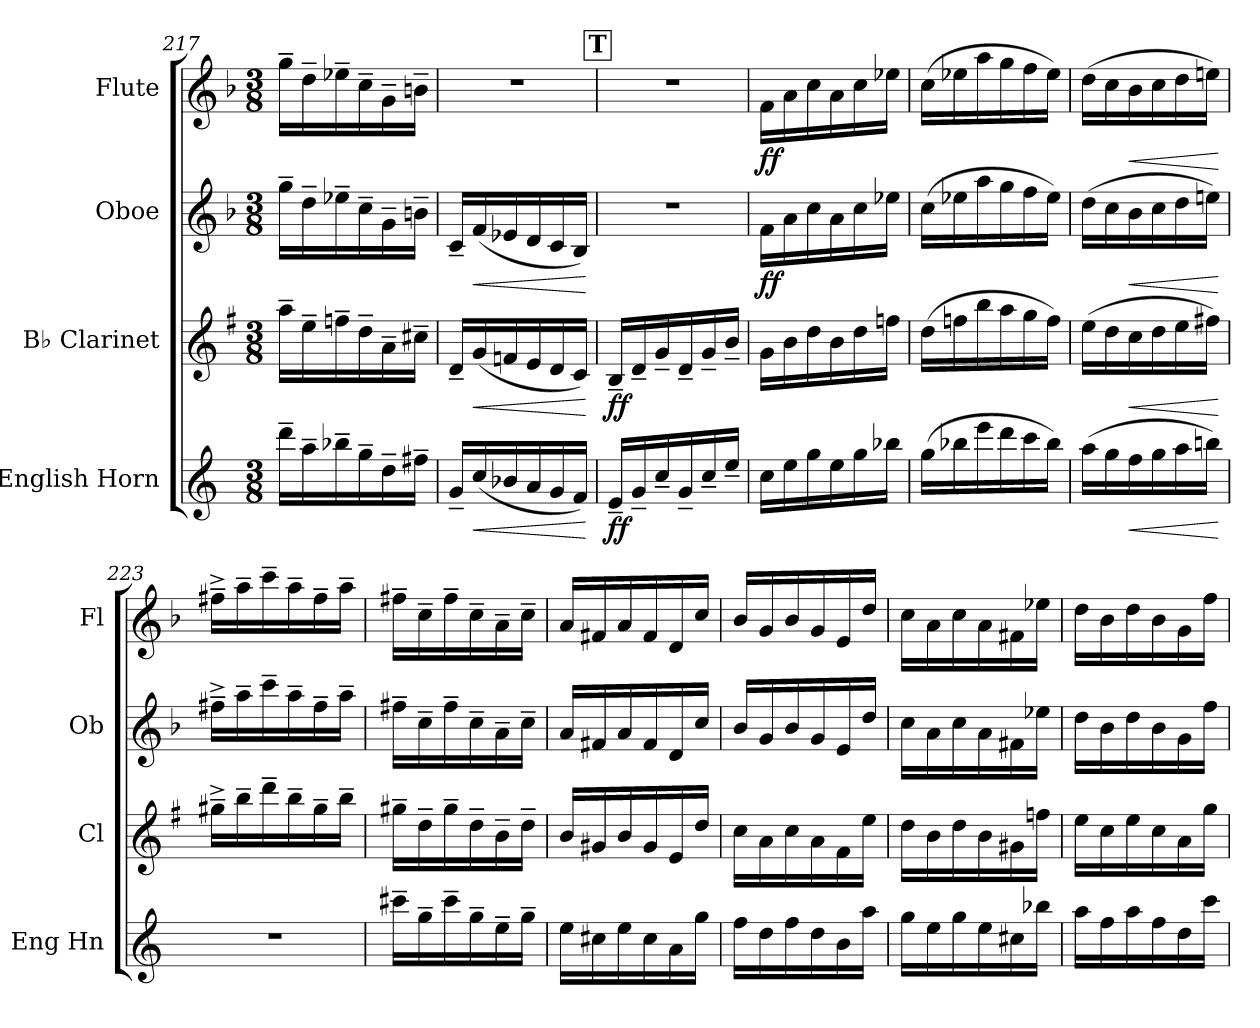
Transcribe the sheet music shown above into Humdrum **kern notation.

**kern	**dynam	**kern	**dynam	**kern	**dynam	**kern	**dynam
*part4	*part4	*part3	*part3	*part2	*part2	*part1	*part1
*staff4	*staff4	*staff3	*staff3	*staff2	*staff2	*staff1	*staff1
*I"English Horn	*	*I"B♭ Clarinet	*	*I"Oboe	*	*I"Flute	*
*I'Eng Hn	*	*I'Cl	*	*I'Ob	*	*I'Fl	*
*clefG2	*	*clefG2	*	*clefG2	*	*clefG2	*
*ITrd4c7	*	*ITrd1c2	*	*	*	*	*
*k[b-]	*	*k[b-]	*	*k[b-]	*	*k[b-]	*
*M3/8	*	*M3/8	*	*M3/8	*	*M3/8	*
=217	=217	=217	=217	=217	=217	=217	=217
16gg~\LL	.	16gg~\LL	.	16gg~\LL	.	16gg~\LL	.
16dd~\	.	16dd~\	.	16dd~\	.	16dd~\	.
16ee-X~\	.	16ee-X~\	.	16ee-X~\	.	16ee-X~\	.
16cc~\	.	16cc~\	.	16cc~\	.	16cc~\	.
16g~\	.	16g~\	.	16g~\	.	16g~\	.
16bn~\JJ	.	16bn~\JJ	.	16bn~\JJ	.	16bn~\JJ	.
=218	=218	=218	=218	=218	=218	=218	=218
16c~/LL	.	16c~/LL	.	16c~/LL	.	4.r	.
!	!LO:HP:b	!	!LO:HP:b	!	!LO:HP:b	!	!
(16f/	<	(16f/	<	(16f/	<	.	.
16e-X/	.	16e-X/	.	16e-X/	.	.	.
16d/	.	16d/	.	16d/	.	.	.
16c/	.	16c/	.	16c/	.	.	.
16B-/JJ)	.	16B-/JJ)	.	16B-/JJ)	.	.	.
.	[	.	[	.	[	.	.
!!LO:REH:place=s1:a:B:fs=14:t=T
=219	=219	=219	=219	=219	=219	=219	=219
!	!LO:DY:b	!	!LO:DY:b	!	!	!	!
16A~/LL	ff	16A~/LL	ff	4.r	.	4.r	.
16c~/	.	16c~/	.	.	.	.	.
16f~/	.	16f~/	.	.	.	.	.
16c~/	.	16c~/	.	.	.	.	.
16f~/	.	16f~/	.	.	.	.	.
16a~/JJ	.	16a~/JJ	.	.	.	.	.
=220	=220	=220	=220	=220	=220	=220	=220
!	!	!	!	!	!LO:DY:b	!	!LO:DY:b
16f\LL	.	16f\LL	.	16f\LL	ff	16f\LL	ff
16a\	.	16a\	.	16a\	.	16a\	.
16cc\	.	16cc\	.	16cc\	.	16cc\	.
16a\	.	16a\	.	16a\	.	16a\	.
16cc\	.	16cc\	.	16cc\	.	16cc\	.
16ee-X\JJ	.	16ee-X\JJ	.	16ee-X\JJ	.	16ee-X\JJ	.
!!LO:PB:g=z
=221	=221	=221	=221	=221	=221	=221	=221
(16cc\LL	.	(16cc\LL	.	(16cc\LL	.	(16cc\LL	.
16ee-X\	.	16ee-X\	.	16ee-X\	.	16ee-X\	.
16aa\	.	16aa\	.	16aa\	.	16aa\	.
16gg\	.	16gg\	.	16gg\	.	16gg\	.
16ff\	.	16ff\	.	16ff\	.	16ff\	.
16ee-\JJ)	.	16ee-\JJ)	.	16ee-\JJ)	.	16ee-\JJ)	.
=222	=222	=222	=222	=222	=222	=222	=222
(16dd\LL	.	(16dd\LL	.	(16dd\LL	.	(16dd\LL	.
16cc\	.	16cc\	.	16cc\	.	16cc\	.
!	!LO:HP:b	!	!LO:HP:b	!	!LO:HP:b	!	!LO:HP:b
16b-\	<	16b-\	<	16b-\	<	16b-\	<
16cc\	.	16cc\	.	16cc\	.	16cc\	.
16dd\	.	16dd\	.	16dd\	.	16dd\	.
16een\JJ)	.	16een\JJ)	.	16een\JJ)	.	16een\JJ)	.
.	[	.	[	.	[	.	[
=223	=223	=223	=223	=223	=223	=223	=223
4.r	.	16ff#X~^\LL	.	16ff#X~^\LL	.	16ff#X~^\LL	.
.	.	16aa~\	.	16aa~\	.	16aa~\	.
.	.	16ccc~\	.	16ccc~\	.	16ccc~\	.
.	.	16aa~\	.	16aa~\	.	16aa~\	.
.	.	16ff#~\	.	16ff#~\	.	16ff#~\	.
.	.	16aa~\JJ	.	16aa~\JJ	.	16aa~\JJ	.
=224	=224	=224	=224	=224	=224	=224	=224
16ff#X~\LL	.	16ff#X~\LL	.	16ff#X~\LL	.	16ff#X~\LL	.
16cc~\	.	16cc~\	.	16cc~\	.	16cc~\	.
16ff#~\	.	16ff#~\	.	16ff#~\	.	16ff#~\	.
16cc~\	.	16cc~\	.	16cc~\	.	16cc~\	.
16a~\	.	16a~\	.	16a~\	.	16a~\	.
16cc~\JJ	.	16cc~\JJ	.	16cc~\JJ	.	16cc~\JJ	.
=225	=225	=225	=225	=225	=225	=225	=225
16a\LL	.	16a/LL	.	16a/LL	.	16a/LL	.
16f#X\	.	16f#X/	.	16f#X/	.	16f#X/	.
16a\	.	16a/	.	16a/	.	16a/	.
16f#\	.	16f#/	.	16f#/	.	16f#/	.
16d\	.	16d/	.	16d/	.	16d/	.
16cc\JJ	.	16cc/JJ	.	16cc/JJ	.	16cc/JJ	.
=226	=226	=226	=226	=226	=226	=226	=226
16b-\LL	.	16b-\LL	.	16b-/LL	.	16b-/LL	.
16g\	.	16g\	.	16g/	.	16g/	.
16b-\	.	16b-\	.	16b-/	.	16b-/	.
16g\	.	16g\	.	16g/	.	16g/	.
16e\	.	16e\	.	16e/	.	16e/	.
16dd\JJ	.	16dd\JJ	.	16dd/JJ	.	16dd/JJ	.
!!LO:LB:g=z
=227	=227	=227	=227	=227	=227	=227	=227
16cc\LL	.	16cc\LL	.	16cc\LL	.	16cc\LL	.
16a\	.	16a\	.	16a\	.	16a\	.
16cc\	.	16cc\	.	16cc\	.	16cc\	.
16a\	.	16a\	.	16a\	.	16a\	.
16f#X\	.	16f#X\	.	16f#X\	.	16f#X\	.
16ee-X\JJ	.	16ee-X\JJ	.	16ee-X\JJ	.	16ee-X\JJ	.
=228	=228	=228	=228	=228	=228	=228	=228
16dd\LL	.	16dd\LL	.	16dd\LL	.	16dd\LL	.
16b-\	.	16b-\	.	16b-\	.	16b-\	.
16dd\	.	16dd\	.	16dd\	.	16dd\	.
16b-\	.	16b-\	.	16b-\	.	16b-\	.
16g\	.	16g\	.	16g\	.	16g\	.
16ff\JJ	.	16ff\JJ	.	16ff\JJ	.	16ff\JJ	.
=	=	=	=	=	=	=	=
*-	*-	*-	*-	*-	*-	*-	*-
